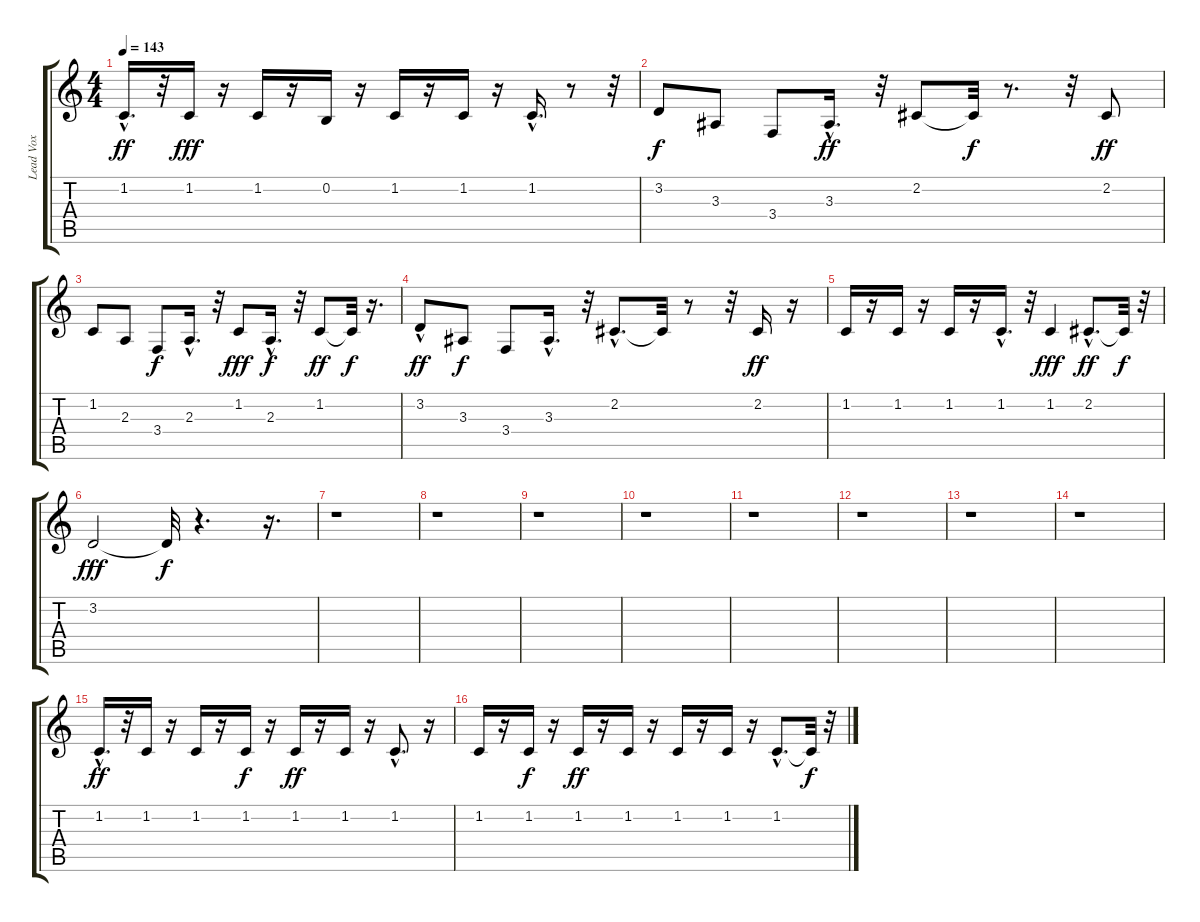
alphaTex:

\track ("Lead Vox" "Lead Vox") {instrument voiceoohs}
\staff {score tabs}
\tuning (E4 B3 G3 D3 A2 E2) {hide}
\ts (4 4)
\tempo 143
\clef g2
\ks c
1.2{hac}.16{d dy ff} r.32 1.2.16{dy fff} r.16 1.2.16 r.16 0.2.16 r.16 1.2.16 r.16 1.2.16 r.16 1.2{hac}.16{d} r.8 r.32 |
3.2.8{dy f} 3.3.8 3.4.8 3.3{hac}.16{d dy ff} r.32 2.2.8 2.2{t}.32{dy f} r.8{d} r.32 2.2.8{dy ff} |
1.2.8 2.3.8 3.4.8{dy f} 2.3{hac}.16{d} r.32 1.2.8{dy fff} 2.3{hac}.16{d dy f} r.32 1.2.8{dy ff} 1.2{t}.32{dy f} r.16{d} |
3.2{hac}.8{dy ff} 3.3.8{dy f} 3.4.8 3.3{hac}.16{d} r.32 2.2{hac}.8{d} 2.2{t}.32 r.8 r.32 2.2.16{dy ff} r.16 |
1.2.16 r.16 1.2.16 r.16 1.2.16 r.16 1.2{hac}.16{d} r.32 1.2.4{dy fff} 2.2{hac}.8{d dy ff} 2.2{t}.32{dy f} r.32 |
3.2.2{dy fff} 3.2{t}.32{dy f} r.4{d} r.16{d} |
r.1 |
r.1 |
r.1 |
r.1 |
r.1 |
r.1 |
r.1 |
r.1 |
1.2{hac}.16{d dy ff} r.32 1.2.16 r.16 1.2.16 r.16 1.2.16{dy f} r.16 1.2.16{dy ff} r.16 1.2.16 r.16 1.2{hac}.8{d} r.16 |
1.2.16 r.16 1.2.16{dy f} r.16 1.2.16{dy ff} r.16 1.2.16 r.16 1.2.16 r.16 1.2.16 r.16 1.2{hac}.8{d} 1.2{t}.32{dy f} r.32
